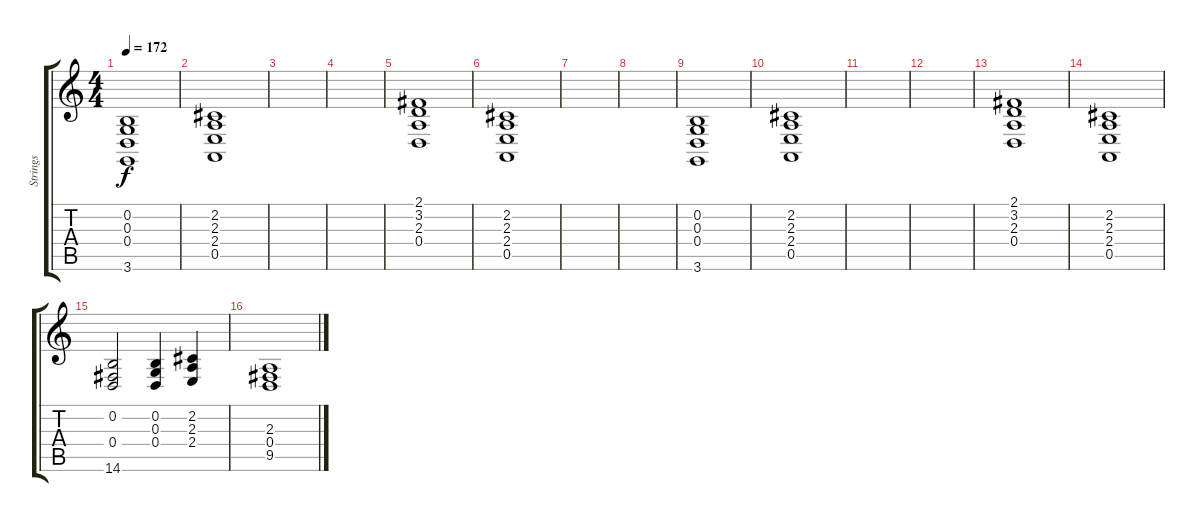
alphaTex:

\track ("Strings" "Strings") {instrument stringensemble1}
\staff {score tabs}
\tuning (E4 B3 G3 D3 A2 E2) {hide}
\ts (4 4)
\tempo 172
\clef g2
\ks c
(0.2 0.3 0.4 3.6).1{dy f volume 12} |
(2.2 2.3 2.4 0.5).1 |
|
|
(2.1 3.2 2.3 0.4).1 |
(2.2 2.3 2.4 0.5).1 |
|
|
(0.2 0.3 0.4 3.6).1 |
(2.2 2.3 2.4 0.5).1 |
|
|
(2.1 3.2 2.3 0.4).1 |
(2.2 2.3 2.4 0.5).1 |
(0.2 0.4 14.6).2{volume 9} (0.2 0.3 0.4).4 (2.2 2.3 2.4).4 |
(2.3 0.4 9.5).1
